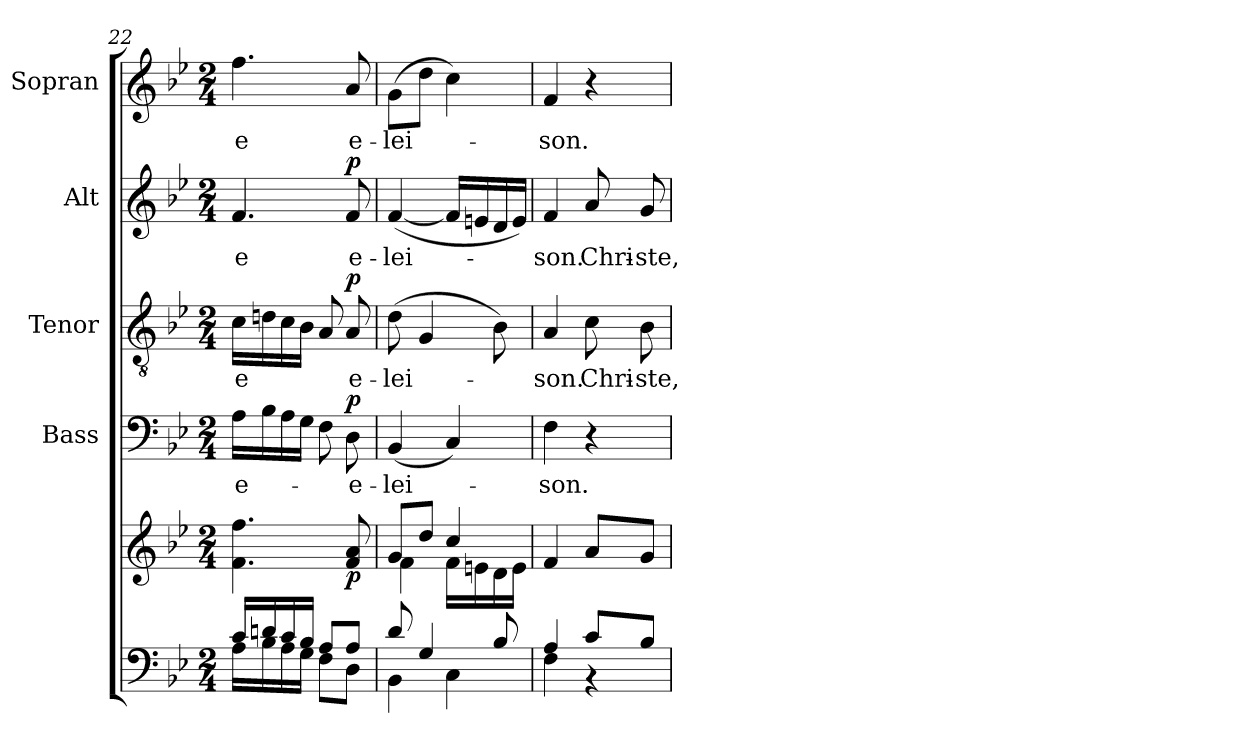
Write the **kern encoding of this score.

**kern	**kern	**dynam	**kern	**text	**dynam	**kern	**text	**dynam	**kern	**text	**dynam	**kern	**text
*part5	*part5	*part5	*part4	*part4	*part4	*part3	*part3	*part3	*part2	*part2	*part2	*part1	*part1
*staff6	*staff5	*staff5/6	*staff4	*staff4	*staff4	*staff3	*staff3	*staff3	*staff2	*staff2	*staff2	*staff1	*staff1
*	*	*	*I"Bass	*	*	*I"Tenor	*	*	*I"Alt	*	*	*I"Sopran	*
*	*	*	*I'B.	*	*	*I'T.	*	*	*I'A.	*	*	*I'S.	*
*clefF4	*clefG2	*	*clefF4	*	*	*clefGv2	*	*	*clefG2	*	*	*clefG2	*
*k[b-e-]	*k[b-e-]	*	*k[b-e-]	*	*	*k[b-e-]	*	*	*k[b-e-]	*	*	*k[b-e-]	*
*B-:	*B-:	*	*B-:	*	*	*B-:	*	*	*B-:	*	*	*B-:	*
*M2/4	*M2/4	*	*M2/4	*	*	*M2/4	*	*	*M2/4	*	*	*M2/4	*
=22	=22	=22	=22	=22	=22	=22	=22	=22	=22	=22	=22	=22	=22
*^	*	*	*	*	*	*	*	*	*	*	*	*	*
!	!	!	!	!	!LO:LY:b	!	!	!LO:LY:b	!	!	!LO:LY:b	!	!	!LO:LY:b
16c/LL	16A\LL	4.f\ 4.ff\	.	16A\LL	-e-	.	16c\LL	-e	.	4.f/	-e	.	4.ff\	-e
16dn/	16B-\	.	.	16B-\	.	.	16dn\	.	.	.	.	.	.	.
16c/	16A\	.	.	16A\	.	.	16c\	.	.	.	.	.	.	.
16B-/JJ	16G\JJ	.	.	16G\JJ	.	.	16B-\JJ	.	.	.	.	.	.	.
8A/L	8F\L	.	.	8F\	.	.	8A/	.	.	.	.	.	.	.
!	!	!	!LO:DY:b	!	!LO:LY:b	!LO:DY:a	!	!LO:LY:b	!LO:DY:a	!	!LO:LY:b	!LO:DY:a	!	!LO:LY:b
8A/J	8D\J	8f/ 8a/	p	8D\	-e-	p	8A/	e-	p	8f/	e-	p	8a/	e-
=23	=23	=23	=23	=23	=23	=23	=23	=23	=23	=23	=23	=23	=23	=23
*	*	*^	*	*	*	*	*	*	*	*	*	*	*	*
!	!	!	!	!	!	!LO:LY:b	!	!	!LO:LY:b	!	!	!LO:LY:b	!	!	!LO:LY:b
8d/	4BB-\	8g/L	4f\	.	(<4BB-/	-lei-	.	(>8d\	-lei-	.	(<[4f/	-lei-	.	(>8g\L	-lei-
4G/	.	8dd/J	.	.	.	.	.	4G/	.	.	.	.	.	8dd\J	.
.	4C\	4cc/	16f\LL	.	4C/)	.	.	.	.	.	16f/LL]	.	.	4cc\)	.
.	.	.	16en\	.	.	.	.	.	.	.	16en/	.	.	.	.
8B-/	.	.	16d\	.	.	.	.	8B-\)	.	.	16d/	.	.	.	.
.	.	.	16e\JJ	.	.	.	.	.	.	.	16e/JJ)	.	.	.	.
=24	=24	=24	=24	=24	=24	=24	=24	=24	=24	=24	=24	=24	=24	=24	=24
!	!	!	!	!	!	!LO:LY:b	!	!	!LO:LY:b	!	!	!LO:LY:b	!	!	!LO:LY:b
*	*	*v	*v	*	*	*	*	*	*	*	*	*	*	*	*
4A/	4F\	4f/	.	4F\	-son.	.	4A/	-son.	.	4f/	-son.	.	4f/	-son.
!	!	!	!	!	!	!	!	!LO:LY:b	!	!	!LO:LY:b	!	!	!
8c/L	4r	8a/L	.	4r	.	.	8c\	Chri-	.	8a/	Chri-	.	4r	.
!	!	!	!	!	!	!	!	!LO:LY:b	!	!	!LO:LY:b	!	!	!
8B-/J	.	8g/J	.	.	.	.	8B-\	-ste,	.	8g/	-ste,	.	.	.
*v	*v	*	*	*	*	*	*	*	*	*	*	*	*	*
=	=	=	=	=	=	=	=	=	=	=	=	=	=
*-	*-	*-	*-	*-	*-	*-	*-	*-	*-	*-	*-	*-	*-
